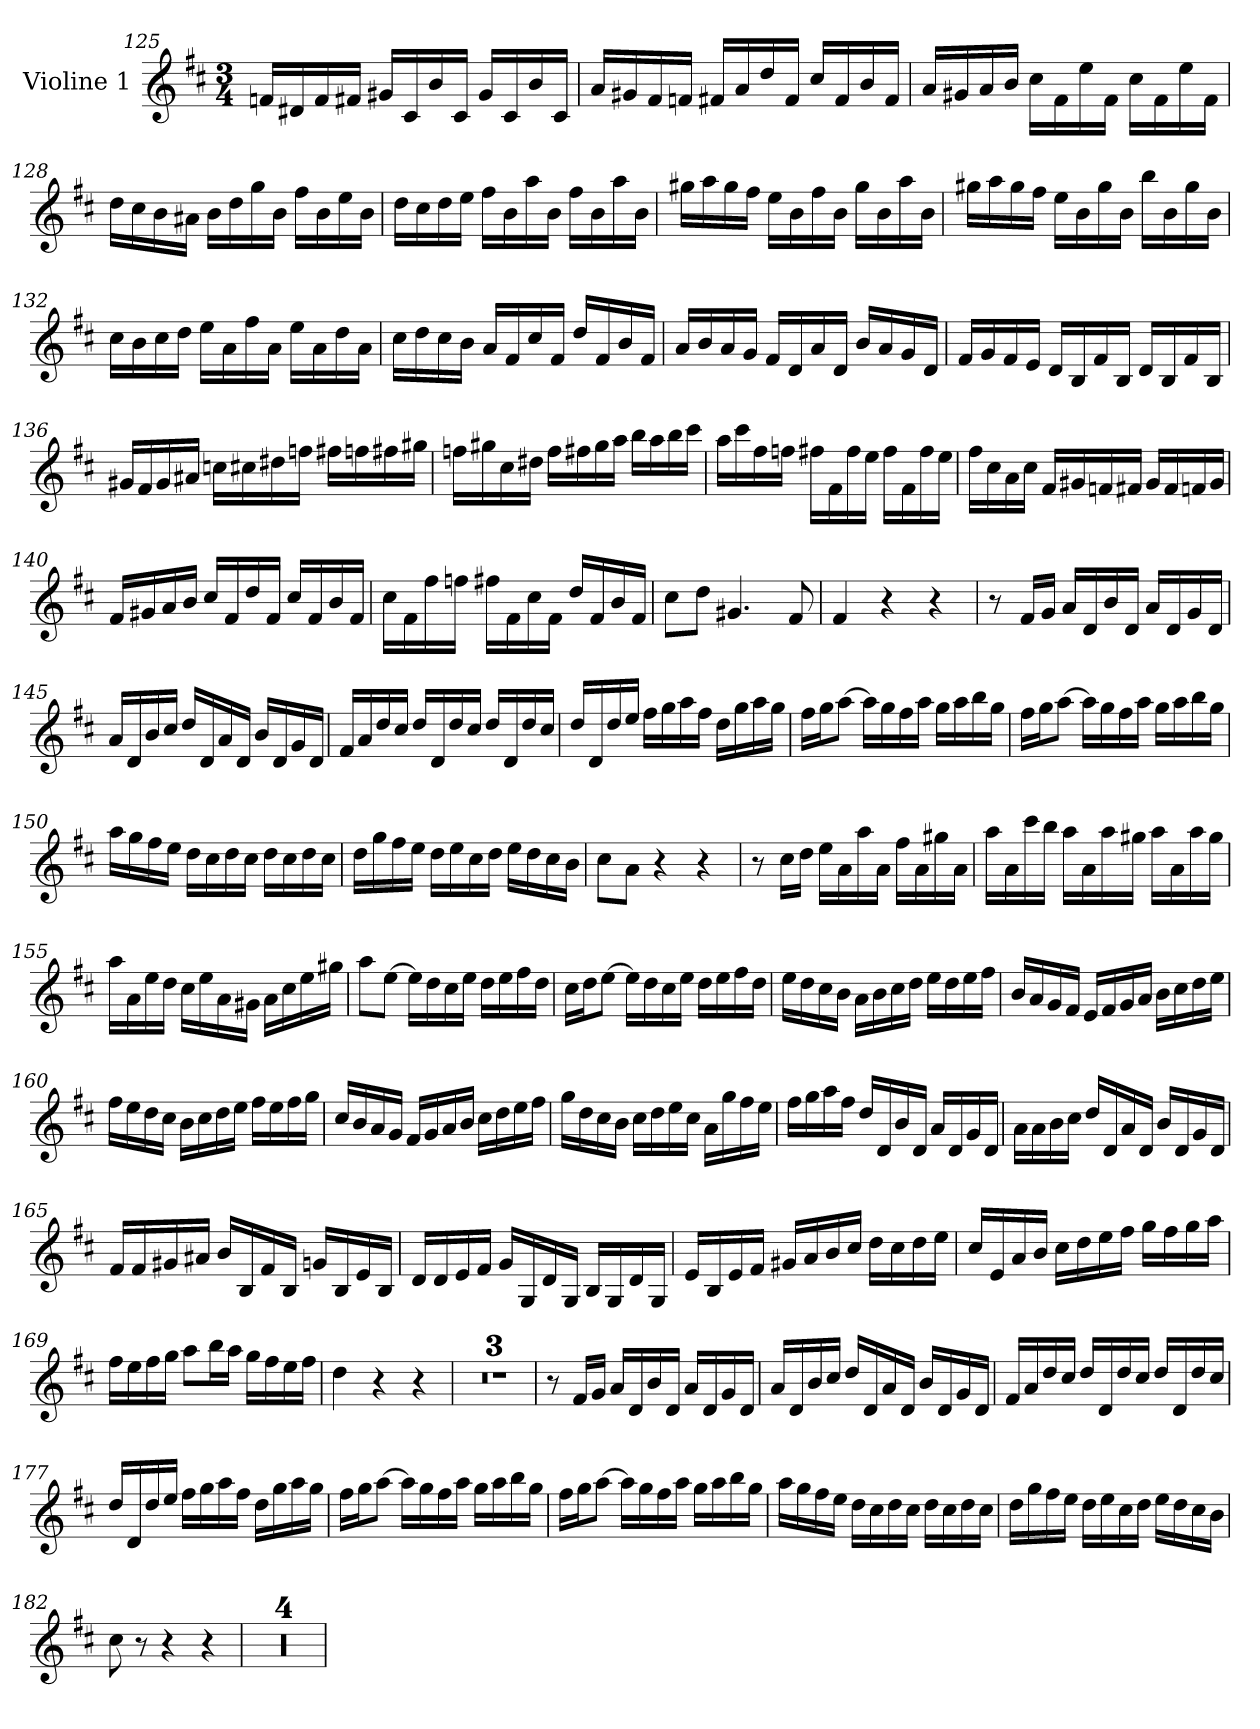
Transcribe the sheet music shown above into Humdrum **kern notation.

**kern
*part1
*staff1
*I"Violine 1
*I'Vl 1
!!LO:LB:g=z
*clefG2
*k[f#c#]
*M3/4
=125
16fn/LL
16d#X/
16f/
16f#X/JJ
16g#X/LL
16c#/
16b/
16c#/JJ
16g#/LL
16c#/
16b/
16c#/JJ
!!LO:LB:g=z
=126
16a/LL
16g#X/
16f#/
16fn/JJ
16f#X/LL
16a/
16dd/
16f#/JJ
16cc#/LL
16f#/
16b/
16f#/JJ
=127
16a/LL
16g#X/
16a/
16b/JJ
16cc#\LL
16f#\
16ee\
16f#\JJ
16cc#\LL
16f#\
16ee\
16f#\JJ
!!LO:PB:g=z
=128
16dd\LL
16cc#\
16b\
16a#X\JJ
16b\LL
16dd\
16gg\
16b\JJ
16ff#\LL
16b\
16ee\
16b\JJ
!!LO:LB:g=z
=129
16dd\LL
16cc#\
16dd\
16ee\JJ
16ff#\LL
16b\
16aa\
16b\JJ
16ff#\LL
16b\
16aa\
16b\JJ
=130
16gg#X\LL
16aa\
16gg#\
16ff#\JJ
16ee\LL
16b\
16ff#\
16b\JJ
16gg#\LL
16b\
16aa\
16b\JJ
!!LO:LB:g=z
=131
16gg#X\LL
16aa\
16gg#\
16ff#\JJ
16ee\LL
16b\
16gg#\
16b\JJ
16bb\LL
16b\
16gg#\
16b\JJ
!!LO:LB:g=z
=132
16cc#\LL
16b\
16cc#\
16dd\JJ
16ee\LL
16a\
16ff#\
16a\JJ
16ee\LL
16a\
16dd\
16a\JJ
=133
16cc#\LL
16dd\
16cc#\
16b\JJ
16a/LL
16f#/
16cc#/
16f#/JJ
16dd/LL
16f#/
16b/
16f#/JJ
!!LO:LB:g=z
=134
16a/LL
16b/
16a/
16g/JJ
16f#/LL
16d/
16a/
16d/JJ
16b/LL
16a/
16g/
16d/JJ
!!LO:LB:g=z
=135
16f#/LL
16g/
16f#/
16e/JJ
16d/LL
16B/
16f#/
16B/JJ
16d/LL
16B/
16f#/
16B/JJ
=136
16g#X/LL
16f#/
16g#/
16a#X/JJ
16ccn\LL
16cc#X\
16dd#X\
16ffn\JJ
16ff#X\LL
16ffn\
16ff#X\
16gg#X\JJ
!!LO:LB:g=z
=137
16ffn\LL
16gg#X\
16cc#\
16dd#X\JJ
16ff\LL
16ff#X\
16gg#\
16aa\JJ
16bb\LL
16aa\
16bb\
16ccc#\JJ
!!LO:LB:g=z
=138
16aa\LL
16ccc#\
16ff#\
16ffn\JJ
16ff#X\LL
16f#\
16ff#\
16ee\JJ
16ff#\LL
16f#\
16ff#\
16ee\JJ
=139
16ff#\LL
16cc#\
16a\
16cc#\JJ
16f#/LL
16g#X/
16fn/
16f#X/JJ
16g#/LL
16f#/
16fn/
16g#/JJ
!!LO:LB:g=z
=140
16f#/LL
16g#X/
16a/
16b/JJ
16cc#/LL
16f#/
16dd/
16f#/JJ
16cc#/LL
16f#/
16b/
16f#/JJ
=141
16cc#\LL
16f#\
16ff#\
16ffn\JJ
16ff#X\LL
16f#\
16cc#\
16f#\JJ
16dd/LL
16f#/
16b/
16f#/JJ
!!LO:LB:g=z
=142
8cc#\L
8dd\J
4.g#X/
8f#/
=143
4f#/
4r
4r
=144
8r
16f#/LL
16g/JJ
16a/LL
16d/
16b/
16d/JJ
16a/LL
16d/
16g/
16d/JJ
=145
16a/LL
16d/
16b/
16cc#/JJ
16dd/LL
16d/
16a/
16d/JJ
16b/LL
16d/
16g/
16d/JJ
!!LO:LB:g=z
=146
16f#/LL
16a/
16dd/
16cc#/JJ
16dd/LL
16d/
16dd/
16cc#/JJ
16dd/LL
16d/
16dd/
16cc#/JJ
!!LO:LB:g=z
=147
16dd/LL
16d/
16dd/
16ee/JJ
16ff#\LL
16gg\
16aa\
16ff#\JJ
16dd\LL
16gg\
16aa\
16gg\JJ
=148
16ff#\LL
16gg\J
[8aa\J
16aa\LL]
16gg\
16ff#\
16aa\JJ
16gg\LL
16aa\
16bb\
16gg\JJ
!!LO:LB:g=z
=149
16ff#\LL
16gg\J
[8aa\J
16aa\LL]
16gg\
16ff#\
16aa\JJ
16gg\LL
16aa\
16bb\
16gg\JJ
!!LO:PB:g=z
=150
16aa\LL
16gg\
16ff#\
16ee\JJ
16dd\LL
16cc#\
16dd\
16cc#\JJ
16dd\LL
16cc#\
16dd\
16cc#\JJ
=151
16dd\LL
16gg\
16ff#\
16ee\JJ
16dd\LL
16ee\
16cc#\
16dd\JJ
16ee\LL
16dd\
16cc#\
16b\JJ
=152
8cc#\L
8a\J
4r
4r
!!LO:LB:g=z
=153
8r
16cc#\LL
16dd\JJ
16ee\LL
16a\
16aa\
16a\JJ
16ff#\LL
16a\
16gg#X\
16a\JJ
!!LO:LB:g=z
=154
16aa\LL
16a\
16ccc#\
16bb\JJ
16aa\LL
16a\
16aa\
16gg#X\JJ
16aa\LL
16a\
16aa\
16gg#\JJ
=155
16aa\LL
16a\
16ee\
16dd\JJ
16cc#\LL
16ee\
16a\
16g#X\JJ
16a\LL
16cc#\
16ee\
16gg#X\JJ
!!LO:LB:g=z
=156
8aa\L
[8ee\J
16ee\LL]
16dd\
16cc#\
16ee\JJ
16dd\LL
16ee\
16ff#\
16dd\JJ
!!LO:LB:g=z
=157
16cc#\LL
16dd\J
[8ee\J
16ee\LL]
16dd\
16cc#\
16ee\JJ
16dd\LL
16ee\
16ff#\
16dd\JJ
=158
16ee\LL
16dd\
16cc#\
16b\JJ
16a\LL
16b\
16cc#\
16dd\JJ
16ee\LL
16dd\
16ee\
16ff#\JJ
!!LO:LB:g=z
=159
16b/LL
16a/
16g/
16f#/JJ
16e/LL
16f#/
16g/
16a/JJ
16b\LL
16cc#\
16dd\
16ee\JJ
=160
16ff#\LL
16ee\
16dd\
16cc#\JJ
16b\LL
16cc#\
16dd\
16ee\JJ
16ff#\LL
16ee\
16ff#\
16gg\JJ
!!LO:LB:g=z
=161
16cc#/LL
16b/
16a/
16g/JJ
16f#/LL
16g/
16a/
16b/JJ
16cc#\LL
16dd\
16ee\
16ff#\JJ
=162
16gg\LL
16dd\
16cc#\
16b\JJ
16cc#\LL
16dd\
16ee\
16cc#\JJ
16a\LL
16gg\
16ff#\
16ee\JJ
!!LO:LB:g=z
=163
16ff#\LL
16gg\
16aa\
16ff#\JJ
16dd/LL
16d/
16b/
16d/JJ
16a/LL
16d/
16g/
16d/JJ
!!LO:LB:g=z
=164
16a\LL
16a\
16b\
16cc#\JJ
16dd/LL
16d/
16a/
16d/JJ
16b/LL
16d/
16g/
16d/JJ
=165
16f#/LL
16f#/
16g#X/
16a#X/JJ
16b/LL
16B/
16f#/
16B/JJ
16gn/LL
16B/
16e/
16B/JJ
!!LO:LB:g=z
=166
16d/LL
16d/
16e/
16f#/JJ
16g/LL
16G/
16d/
16G/JJ
16B/LL
16G/
16d/
16G/JJ
!!LO:LB:g=z
=167
16e/LL
16B/
16e/
16f#/JJ
16g#X/LL
16a/
16b/
16cc#/JJ
16dd\LL
16cc#\
16dd\
16ee\JJ
=168
16cc#/LL
16e/
16a/
16b/JJ
16cc#\LL
16dd\
16ee\
16ff#\JJ
16gg\LL
16ff#\
16gg\
16aa\JJ
!!LO:LB:g=z
=169
16ff#\LL
16ee\
16ff#\
16gg\JJ
8aa\L
16bb\L
16aa\JJ
16gg\LL
16ff#\
16ee\
16ff#\JJ
!!LO:LB:g=z
=170
4dd\
4r
4r
=171
2.r
=172
2.r
=173
2.r
=174
8r
16f#/LL
16g/JJ
16a/LL
16d/
16b/
16d/JJ
16a/LL
16d/
16g/
16d/JJ
!!LO:PB:g=z
=175
16a/LL
16d/
16b/
16cc#/JJ
16dd/LL
16d/
16a/
16d/JJ
16b/LL
16d/
16g/
16d/JJ
!!LO:LB:g=z
=176
16f#/LL
16a/
16dd/
16cc#/JJ
16dd/LL
16d/
16dd/
16cc#/JJ
16dd/LL
16d/
16dd/
16cc#/JJ
=177
16dd/LL
16d/
16dd/
16ee/JJ
16ff#\LL
16gg\
16aa\
16ff#\JJ
16dd\LL
16gg\
16aa\
16gg\JJ
!!LO:LB:g=z
=178
16ff#\LL
16gg\J
[8aa\J
16aa\LL]
16gg\
16ff#\
16aa\JJ
16gg\LL
16aa\
16bb\
16gg\JJ
!!LO:LB:g=z
=179
16ff#\LL
16gg\J
[8aa\J
16aa\LL]
16gg\
16ff#\
16aa\JJ
16gg\LL
16aa\
16bb\
16gg\JJ
=180
16aa\LL
16gg\
16ff#\
16ee\JJ
16dd\LL
16cc#\
16dd\
16cc#\JJ
16dd\LL
16cc#\
16dd\
16cc#\JJ
!!LO:LB:g=z
=181
16dd\LL
16gg\
16ff#\
16ee\JJ
16dd\LL
16ee\
16cc#\
16dd\JJ
16ee\LL
16dd\
16cc#\
16b\JJ
=182
8cc#\
8r
4r
4r
=183
2.r
=184
2.r
=185
2.r
=186
2.r
=
*-
